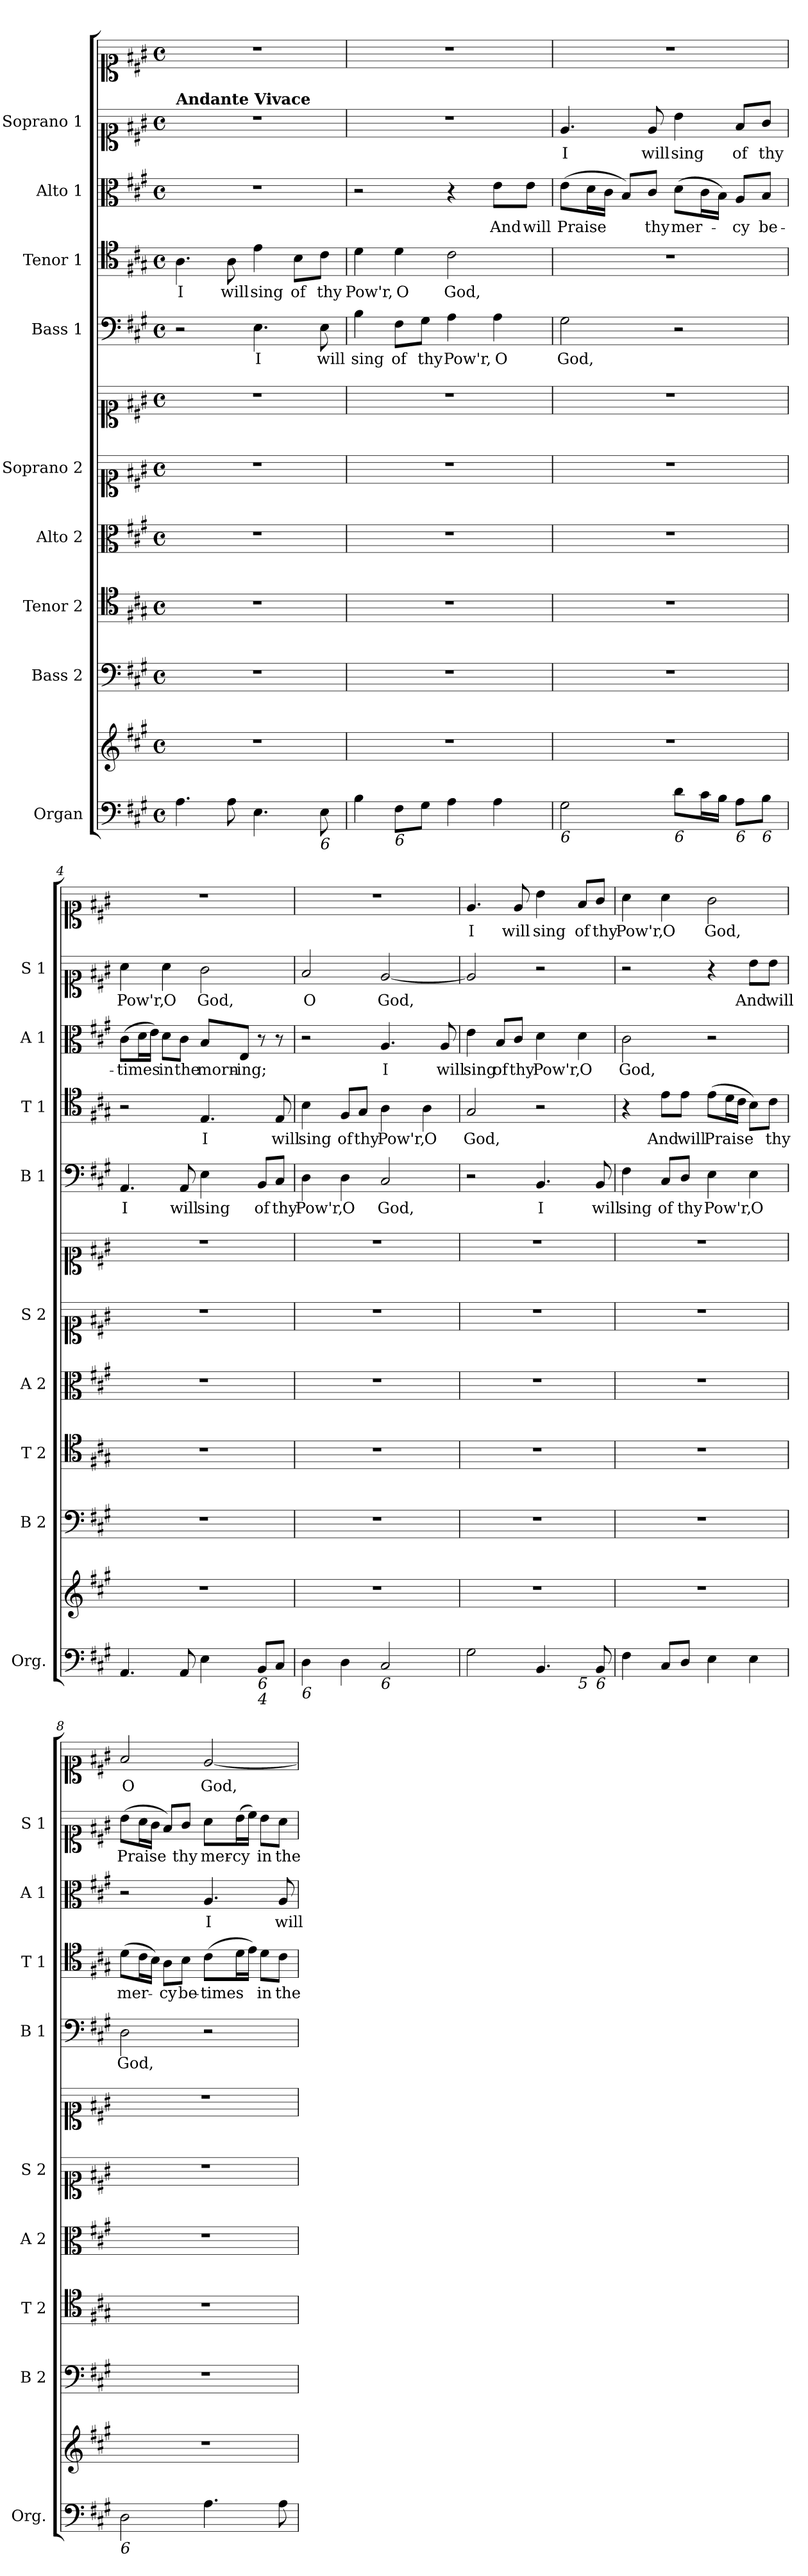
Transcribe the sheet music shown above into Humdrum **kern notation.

**kern	**kern	**kern	**kern	**kern	**kern	**kern	**kern	**text	**kern	**text	**kern	**text	**kern	**text	**kern	**text
*part11	*part11	*part10	*part9	*part8	*part7	*part6	*part5	*part5	*part4	*part4	*part3	*part3	*part2	*part2	*part1	*part1
*staff12	*staff11	*staff10	*staff9	*staff8	*staff7	*staff6	*staff5	*staff5	*staff4	*staff4	*staff3	*staff3	*staff2	*staff2	*staff1	*staff1
*I"Organ	*	*I"Bass 2	*I"Tenor 2	*I"Alto 2	*I"Soprano 2	*	*I"Bass 1	*	*I"Tenor 1	*	*I"Alto 1	*	*I"Soprano 1	*	*	*
*I'Org.	*	*I'B 2	*I'T 2	*I'A 2	*I'S 2	*	*I'B 1	*	*I'T 1	*	*I'A 1	*	*I'S 1	*	*	*
*clefF4	*clefG2	*clefF4	*clefC4	*clefC3	*clefC1	*clefC1	*clefF4	*	*clefC4	*	*clefC3	*	*clefC1	*	*clefC1	*
*k[f#c#g#]	*k[f#c#g#]	*k[f#c#g#]	*k[f#c#g#]	*k[f#c#g#]	*k[f#c#g#]	*k[f#c#g#]	*k[f#c#g#]	*	*k[f#c#g#]	*	*k[f#c#g#]	*	*k[f#c#g#]	*	*k[f#c#g#]	*
*A:	*A:	*A:	*A:	*A:	*A:	*A:	*A:	*	*A:	*	*A:	*	*A:	*	*A:	*
*M4/4	*M4/4	*M4/4	*M4/4	*M4/4	*M4/4	*M4/4	*M4/4	*	*M4/4	*	*M4/4	*	*M4/4	*	*M4/4	*
*met(c)	*met(c)	*met(c)	*met(c)	*met(c)	*met(c)	*met(c)	*met(c)	*	*met(c)	*	*met(c)	*	*met(c)	*	*met(c)	*
*MM90	*MM90	*MM90	*MM90	*MM90	*MM90	*MM90	*MM90	*	*MM90	*	*MM90	*	*MM90	*	*MM90	*
=1	=1	=1	=1	=1	=1	=1	=1	=1	=1	=1	=1	=1	=1	=1	=1	=1
!	!	!	!	!	!	!	!	!	!	!	!	!	!LO:TX:a:B:t=Andante Vivace	!	!	!
!	!	!	!	!	!	!	!	!	!	!LO:LY:b	!	!	!	!	!	!
4.A\	1r	1r	1r	1r	1r	1r	2r	.	4.A\	I	1r	.	1r	.	1r	.
!	!	!	!	!	!	!	!	!	!	!LO:LY:b	!	!	!	!	!	!
8A\	.	.	.	.	.	.	.	.	8A\	will	.	.	.	.	.	.
!	!	!	!	!	!	!	!	!LO:LY:b	!	!LO:LY:b	!	!	!	!	!	!
4.E\	.	.	.	.	.	.	4.E\	I	4e\	sing	.	.	.	.	.	.
!	!	!	!	!	!	!	!	!	!	!LO:LY:b	!	!	!	!	!	!
.	.	.	.	.	.	.	.	.	8B\L	of	.	.	.	.	.	.
!LO:TX:b:i:t=6	!	!	!	!	!	!	!	!	!	!	!	!	!	!	!	!
!	!	!	!	!	!	!	!	!LO:LY:b	!	!LO:LY:b	!	!	!	!	!	!
8E\	.	.	.	.	.	.	8E\	will	8c#\J	thy	.	.	.	.	.	.
=2	=2	=2	=2	=2	=2	=2	=2	=2	=2	=2	=2	=2	=2	=2	=2	=2
!	!	!	!	!	!	!	!	!LO:LY:b	!	!LO:LY:b	!	!	!	!	!	!
4B\	1r	1r	1r	1r	1r	1r	4B\	sing	4d\	Pow'r,	2r	.	1r	.	1r	.
!LO:TX:b:i:t=6	!	!	!	!	!	!	!	!	!	!	!	!	!	!	!	!
!	!	!	!	!	!	!	!	!LO:LY:b	!	!LO:LY:b	!	!	!	!	!	!
8F#\L	.	.	.	.	.	.	8F#\L	of	4d\	O	.	.	.	.	.	.
!	!	!	!	!	!	!	!	!LO:LY:b	!	!	!	!	!	!	!	!
8G#\J	.	.	.	.	.	.	8G#\J	thy	.	.	.	.	.	.	.	.
!	!	!	!	!	!	!	!	!LO:LY:b	!	!LO:LY:b	!	!	!	!	!	!
4A\	.	.	.	.	.	.	4A\	Pow'r,	2c#\	God,	4r	.	.	.	.	.
!	!	!	!	!	!	!	!	!LO:LY:b	!	!	!	!LO:LY:b	!	!	!	!
4A\	.	.	.	.	.	.	4A\	O	.	.	8e\L	And	.	.	.	.
!	!	!	!	!	!	!	!	!	!	!	!	!LO:LY:b	!	!	!	!
.	.	.	.	.	.	.	.	.	.	.	8e\J	will	.	.	.	.
=3	=3	=3	=3	=3	=3	=3	=3	=3	=3	=3	=3	=3	=3	=3	=3	=3
!LO:TX:b:i:t=6	!	!	!	!	!	!	!	!	!	!	!	!	!	!	!	!
!	!	!	!	!	!	!	!	!LO:LY:b	!	!	!	!LO:LY:b	!	!LO:LY:b	!	!
2G#\	1r	1r	1r	1r	1r	1r	2G#\	God,	1r	.	(>8e\L	Praise	4.e/	I	1r	.
.	.	.	.	.	.	.	.	.	.	.	16d\L	.	.	.	.	.
.	.	.	.	.	.	.	.	.	.	.	16c#\JJ	.	.	.	.	.
.	.	.	.	.	.	.	.	.	.	.	8B/L)	.	.	.	.	.
!	!	!	!	!	!	!	!	!	!	!	!	!LO:LY:b	!	!LO:LY:b	!	!
.	.	.	.	.	.	.	.	.	.	.	8c#/J	thy	8e/	will	.	.
!LO:TX:b:i:t=6	!	!	!	!	!	!	!	!	!	!	!	!	!	!	!	!
!	!	!	!	!	!	!	!	!	!	!	!	!LO:LY:b	!	!LO:LY:b	!	!
8d\L	.	.	.	.	.	.	2r	.	.	.	(>8d\L	mer-	4b\	sing	.	.
16c#\L	.	.	.	.	.	.	.	.	.	.	16c#\L	.	.	.	.	.
16B\JJ	.	.	.	.	.	.	.	.	.	.	16B\JJ)	.	.	.	.	.
!LO:TX:b:i:t=6	!	!	!	!	!	!	!	!	!	!	!	!	!	!	!	!
!	!	!	!	!	!	!	!	!	!	!	!	!LO:LY:b	!	!LO:LY:b	!	!
8A\L	.	.	.	.	.	.	.	.	.	.	8A/L	-cy	8f#/L	of	.	.
!LO:TX:b:i:t=6	!	!	!	!	!	!	!	!	!	!	!	!	!	!	!	!
!	!	!	!	!	!	!	!	!	!	!	!	!LO:LY:b	!	!LO:LY:b	!	!
8B\J	.	.	.	.	.	.	.	.	.	.	8B/J	be-	8g#/J	thy	.	.
=4	=4	=4	=4	=4	=4	=4	=4	=4	=4	=4	=4	=4	=4	=4	=4	=4
!	!	!	!	!	!	!	!	!LO:LY:b	!	!	!	!LO:LY:b	!	!LO:LY:b	!	!
4.AA/	1r	1r	1r	1r	1r	1r	4.AA/	I	2r	.	(>8c#\L	-times	4a\	Pow'r,	1r	.
.	.	.	.	.	.	.	.	.	.	.	16d\L	.	.	.	.	.
.	.	.	.	.	.	.	.	.	.	.	16e\JJ)	.	.	.	.	.
!	!	!	!	!	!	!	!	!	!	!	!	!LO:LY:b	!	!LO:LY:b	!	!
.	.	.	.	.	.	.	.	.	.	.	8d\L	in	4a\	O	.	.
!	!	!	!	!	!	!	!	!LO:LY:b	!	!	!	!LO:LY:b	!	!	!	!
8AA/	.	.	.	.	.	.	8AA/	will	.	.	8c#\J	the	.	.	.	.
!	!	!	!	!	!	!	!	!LO:LY:b	!	!LO:LY:b	!	!LO:LY:b	!	!LO:LY:b	!	!
4E\	.	.	.	.	.	.	4E\	sing	4.E/	I	8B/L	morn-	2g#\	God,	.	.
!	!	!	!	!	!	!	!	!	!	!	!	!LO:LY:b	!	!	!	!
.	.	.	.	.	.	.	.	.	.	.	8E/J	-ing;	.	.	.	.
!LO:TX:b:i:t=6	!	!	!	!	!	!	!	!	!	!	!	!	!	!	!	!
!LO:TX:b:i:t=4	!	!	!	!	!	!	!	!	!	!	!	!	!	!	!	!
!	!	!	!	!	!	!	!	!LO:LY:b	!	!	!	!	!	!	!	!
8BB/L	.	.	.	.	.	.	8BB/L	of	.	.	8r	.	.	.	.	.
!	!	!	!	!	!	!	!	!LO:LY:b	!	!LO:LY:b	!	!	!	!	!	!
8C#/J	.	.	.	.	.	.	8C#/J	thy	8E/	will	8r	.	.	.	.	.
!!LO:LB:g=z
=5	=5	=5	=5	=5	=5	=5	=5	=5	=5	=5	=5	=5	=5	=5	=5	=5
!LO:TX:b:i:t=6	!	!	!	!	!	!	!	!	!	!	!	!	!	!	!	!
!	!	!	!	!	!	!	!	!LO:LY:b	!	!LO:LY:b	!	!	!	!LO:LY:b	!	!
4D\	1r	1r	1r	1r	1r	1r	4D\	Pow'r,	4B\	sing	2r	.	2f#/	O	1r	.
!	!	!	!	!	!	!	!	!LO:LY:b	!	!LO:LY:b	!	!	!	!	!	!
4D\	.	.	.	.	.	.	4D\	O	8F#/L	of	.	.	.	.	.	.
!	!	!	!	!	!	!	!	!	!	!LO:LY:b	!	!	!	!	!	!
.	.	.	.	.	.	.	.	.	8G#/J	thy	.	.	.	.	.	.
!LO:TX:b:i:t=6	!	!	!	!	!	!	!	!	!	!	!	!	!	!	!	!
!	!	!	!	!	!	!	!	!LO:LY:b	!	!LO:LY:b	!	!LO:LY:b	!	!LO:LY:b	!	!
2C#/	.	.	.	.	.	.	2C#/	God,	4A\	Pow'r,	4.A/	I	[2e/	God,	.	.
!	!	!	!	!	!	!	!	!	!	!LO:LY:b	!	!	!	!	!	!
.	.	.	.	.	.	.	.	.	4A\	O	.	.	.	.	.	.
!	!	!	!	!	!	!	!	!	!	!	!	!LO:LY:b	!	!	!	!
.	.	.	.	.	.	.	.	.	.	.	8A/	will	.	.	.	.
=6	=6	=6	=6	=6	=6	=6	=6	=6	=6	=6	=6	=6	=6	=6	=6	=6
!LO:TX:b:i:t=6	!	!	!	!	!	!	!	!	!	!	!	!	!	!	!	!
!	!	!	!	!	!	!	!	!	!	!LO:LY:b	!	!LO:LY:b	!	!	!	!LO:LY:b
*^	*	*	*	*	*	*	*	*	*	*	*	*	*	*	*	*
2G#\	2.ryy	1r	1r	1r	1r	1r	1r	2r	.	2G#/	God,	4e\	sing	2e/]	.	4.e/	I
!	!	!	!	!	!	!	!	!	!	!	!	!	!LO:LY:b	!	!	!	!
.	.	.	.	.	.	.	.	.	.	.	.	8B/L	of	.	.	.	.
!	!	!	!	!	!	!	!	!	!	!	!	!	!LO:LY:b	!	!	!	!LO:LY:b
.	.	.	.	.	.	.	.	.	.	.	.	8c#/J	thy	.	.	8e/	will
!	!	!	!	!	!	!	!	!	!LO:LY:b	!	!	!	!LO:LY:b	!	!	!	!LO:LY:b
4.BB/	.	.	.	.	.	.	.	4.BB/	I	2r	.	4d\	Pow'r,	2r	.	4b\	sing
!	!LO:TX:b:i:t=5	!	!	!	!	!	!	!	!	!	!	!	!	!	!	!	!
!	!	!	!	!	!	!	!	!	!	!	!	!	!LO:LY:b	!	!	!	!LO:LY:b
.	4ryy	.	.	.	.	.	.	.	.	.	.	4d\	O	.	.	8f#/L	of
!LO:TX:b:i:t=6	!	!	!	!	!	!	!	!	!	!	!	!	!	!	!	!	!
!	!	!	!	!	!	!	!	!	!LO:LY:b	!	!	!	!	!	!	!	!LO:LY:b
8BB/	.	.	.	.	.	.	.	8BB/	will	.	.	.	.	.	.	8g#/J	thy
=7	=7	=7	=7	=7	=7	=7	=7	=7	=7	=7	=7	=7	=7	=7	=7	=7	=7
!LO:TX:b:i:t=5	!	!	!	!	!	!	!	!	!	!	!	!	!	!	!	!	!
!	!	!	!	!	!	!	!	!	!LO:LY:b	!	!	!	!LO:LY:b	!	!	!	!LO:LY:b
*v	*v	*	*	*	*	*	*	*	*	*	*	*	*	*	*	*	*
4F#\	1r	1r	1r	1r	1r	1r	4F#\	sing	4r	.	2c#\	God,	2r	.	4a\	Pow'r,
!	!	!	!	!	!	!	!	!LO:LY:b	!	!LO:LY:b	!	!	!	!	!	!LO:LY:b
8C#/L	.	.	.	.	.	.	8C#/L	of	8e\L	And	.	.	.	.	4a\	O
!	!	!	!	!	!	!	!	!LO:LY:b	!	!LO:LY:b	!	!	!	!	!	!
8D/J	.	.	.	.	.	.	8D/J	thy	8e\J	will	.	.	.	.	.	.
!	!	!	!	!	!	!	!	!LO:LY:b	!	!LO:LY:b	!	!	!	!	!	!LO:LY:b
4E\	.	.	.	.	.	.	4E\	Pow'r,	(>8e\L	Praise	2r	.	4r	.	2g#\	God,
.	.	.	.	.	.	.	.	.	16d\L	.	.	.	.	.	.	.
.	.	.	.	.	.	.	.	.	16c#\JJ	.	.	.	.	.	.	.
!	!	!	!	!	!	!	!	!LO:LY:b	!	!	!	!	!	!LO:LY:b	!	!
4E\	.	.	.	.	.	.	4E\	O	8B\L)	.	.	.	8b\L	And	.	.
!	!	!	!	!	!	!	!	!	!	!LO:LY:b	!	!	!	!LO:LY:b	!	!
.	.	.	.	.	.	.	.	.	8c#\J	thy	.	.	8b\J	will	.	.
=8	=8	=8	=8	=8	=8	=8	=8	=8	=8	=8	=8	=8	=8	=8	=8	=8
!LO:TX:b:i:t=6	!	!	!	!	!	!	!	!	!	!	!	!	!	!	!	!
!	!	!	!	!	!	!	!	!LO:LY:b	!	!LO:LY:b	!	!	!	!LO:LY:b	!	!LO:LY:b
2D\	1r	1r	1r	1r	1r	1r	2D\	God,	(>8d\L	mer-	2r	.	(>8b\L	Praise	2f#/	O
.	.	.	.	.	.	.	.	.	16c#\L	.	.	.	16a\L	.	.	.
.	.	.	.	.	.	.	.	.	16B\JJ)	.	.	.	16g#\JJ	.	.	.
!	!	!	!	!	!	!	!	!	!	!LO:LY:b	!	!	!	!	!	!
.	.	.	.	.	.	.	.	.	8A\L	-cy	.	.	8f#/L)	.	.	.
!	!	!	!	!	!	!	!	!	!	!LO:LY:b	!	!	!	!LO:LY:b	!	!
.	.	.	.	.	.	.	.	.	8B\J	be-	.	.	8g#/J	thy	.	.
!	!	!	!	!	!	!	!	!	!	!LO:LY:b	!	!LO:LY:b	!	!LO:LY:b	!	!LO:LY:b
4.A\	.	.	.	.	.	.	2r	.	(>8c#\L	-times	4.A/	I	8a\L	mer-	[2e/	God,
!	!	!	!	!	!	!	!	!	!	!	!	!	!	!LO:LY:b	!	!
.	.	.	.	.	.	.	.	.	16d\L	.	.	.	(>16b\L	-cy	.	.
.	.	.	.	.	.	.	.	.	16e\JJ)	.	.	.	16cc#\JJ)	.	.	.
!	!	!	!	!	!	!	!	!	!	!LO:LY:b	!	!	!	!LO:LY:b	!	!
.	.	.	.	.	.	.	.	.	8d\L	in	.	.	8b\L	in	.	.
!	!	!	!	!	!	!	!	!	!	!LO:LY:b	!	!LO:LY:b	!	!LO:LY:b	!	!
8A\	.	.	.	.	.	.	.	.	8c#\J	the	8A/	will	8a\J	the	.	.
=	=	=	=	=	=	=	=	=	=	=	=	=	=	=	=	=
*-	*-	*-	*-	*-	*-	*-	*-	*-	*-	*-	*-	*-	*-	*-	*-	*-
